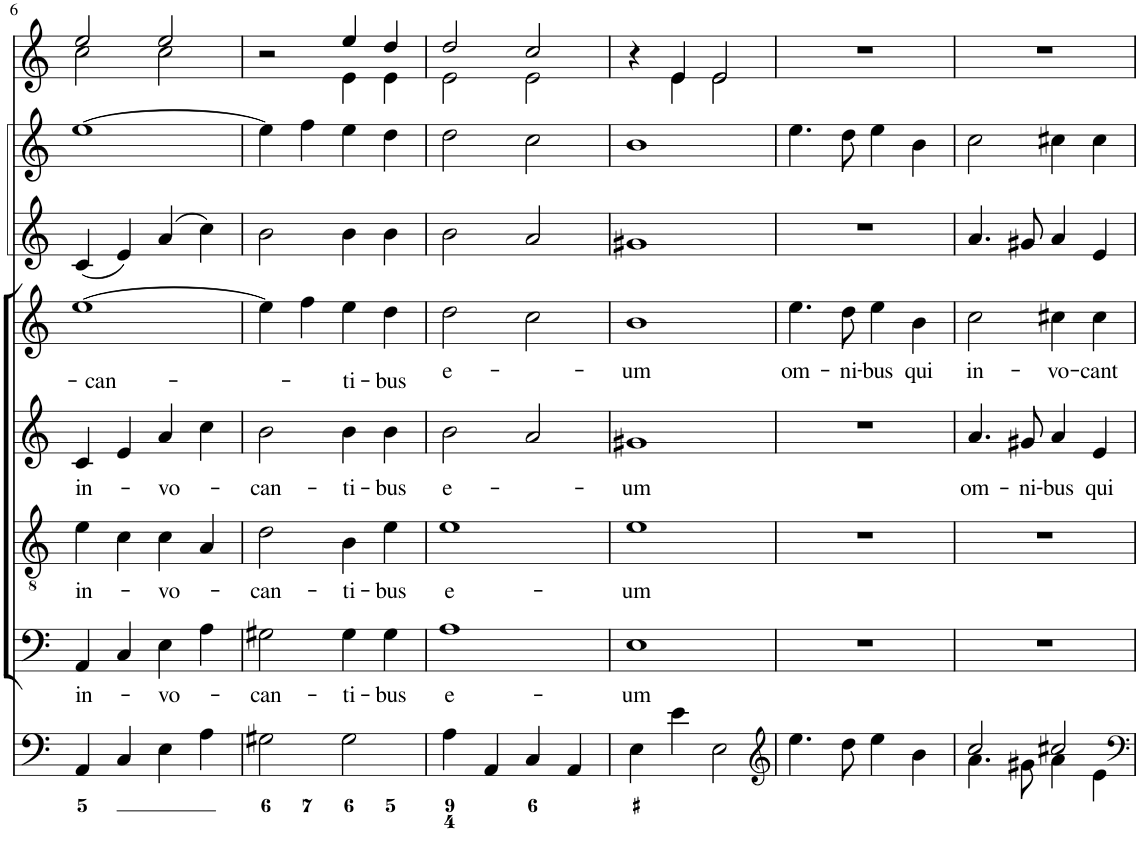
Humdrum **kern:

**kern	**kern	**text	**kern	**text	**kern	**text	**kern	**text	**kern	**kern	**kern
*part8	*part7	*part7	*part6	*part6	*part5	*part5	*part4	*part4	*part3	*part2	*part1
*staff8	*staff7	*staff7	*staff6	*staff6	*staff5	*staff5	*staff4	*staff4	*staff3	*staff2	*staff1
*I"Organ	*I"Voice	*	*I"Tenor	*	*I"Alto	*	*I"Voice	*	*I"Violino 2	*I"Violino 1	*I"Clarini  in C
*	*	*	*	*	*	*	*	*	*I'Vln	*I'Vln	*
!!LO:PB:g=z
*clefF4	*clefF4	*	*clefGv2	*	*clefG2	*	*clefG2	*	*clefG2	*clefG2	*clefG2
*k[]	*k[]	*	*k[]	*	*k[]	*	*k[]	*	*k[]	*k[]	*k[]
*M2/2	*M2/2	*	*M2/2	*	*M2/2	*	*M2/2	*	*M2/2	*M2/2	*M2/2
*met(c|)	*met(c|)	*	*met(c|)	*	*met(c|)	*	*met(c|)	*	*met(c|)	*met(c|)	*met(c|)
=6	=6	=6	=6	=6	=6	=6	=6	=6	=6	=6	=6
!	!	!LO:LY:b	!	!LO:LY:b	!	!LO:LY:b	!	!LO:LY:b	!	!	!
*	*	*	*	*	*	*	*	*	*	*	*^
4AA/	4AA/	in-	4e\	in-	4c/	in-	[1ee	-can-	(4c/	[1ee	2ee/	2cc\
4C/	4C/	.	4c\	.	4e/	.	.	.	4e/)	.	.	.
!	!	!LO:LY:b	!	!LO:LY:b	!	!LO:LY:b	!	!	!	!	!	!
4E\	4E\	-vo-	4c\	-vo-	4a/	-vo-	.	.	(4a/	.	2ee/	2cc\
4A\	4A\	.	4A/	.	4cc\	.	.	.	4cc\)	.	.	.
=7	=7	=7	=7	=7	=7	=7	=7	=7	=7	=7	=7	=7
!	!	!LO:LY:b	!	!LO:LY:b	!	!LO:LY:b	!	!	!	!	!	!
2G#X\	2G#X\	-can-	2d\	-can-	2b\	-can-	4ee\]	.	2b\	4ee\]	2r	2ryy
.	.	.	.	.	.	.	4ff\	.	.	4ff\	.	.
!	!	!LO:LY:b	!	!LO:LY:b	!	!LO:LY:b	!	!LO:LY:b	!	!	!	!
2G#\	4G#\	-ti-	4B\	-ti-	4b\	-ti-	4ee\	-ti-	4b\	4ee\	4ee/	4e\
!	!	!LO:LY:b	!	!LO:LY:b	!	!LO:LY:b	!	!LO:LY:b	!	!	!	!
.	4G#\	-bus	4e\	-bus	4b\	-bus	4dd\	-bus	4b\	4dd\	4dd/	4e\
=8	=8	=8	=8	=8	=8	=8	=8	=8	=8	=8	=8	=8
!	!	!LO:LY:b	!	!LO:LY:b	!	!LO:LY:b	!	!LO:LY:b	!	!	!	!
4A\	1A	e-	1e	e-	2b\	e-	2dd\	e-	2b\	2dd\	2dd/	2e\
4AA/	.	.	.	.	.	.	.	.	.	.	.	.
4C/	.	.	.	.	2a/	.	2cc\	.	2a/	2cc\	2cc/	2e\
4AA/	.	.	.	.	.	.	.	.	.	.	.	.
=9	=9	=9	=9	=9	=9	=9	=9	=9	=9	=9	=9	=9
!	!	!LO:LY:b	!	!LO:LY:b	!	!LO:LY:b	!	!LO:LY:b	!	!	!	!
4E\	1E	-um	1e	-um	1g#X	-um	1b	-um	1g#X	1b	4r	4ryy
4e\	.	.	.	.	.	.	.	.	.	.	4e/	4e\
2E\	.	.	.	.	.	.	.	.	.	.	2e/	2e\
*	*	*	*	*	*	*	*	*	*	*	*v	*v
=10	=10	=10	=10	=10	=10	=10	=10	=10	=10	=10	=10
*clefG2	*	*	*	*	*	*	*	*	*	*	*
*	*	*	*	*	*	*	*	*	*	*	*^
!	!	!	!	!	!	!	!	!LO:LY:b	!	!	!	!
*	*	*	*	*	*	*	*	*	*	*	*v	*v
4.ee\	1r	.	1r	.	1r	.	4.ee\	om-	1r	4.ee\	1r
!	!	!	!	!	!	!	!	!LO:LY:b	!	!	!
8dd\	.	.	.	.	.	.	8dd\	-ni-	.	8dd\	.
!	!	!	!	!	!	!	!	!LO:LY:b	!	!	!
4ee\	.	.	.	.	.	.	4ee\	-bus	.	4ee\	.
!	!	!	!	!	!	!	!	!LO:LY:b	!	!	!
4b\	.	.	.	.	.	.	4b\	qui	.	4b\	.
=11	=11	=11	=11	=11	=11	=11	=11	=11	=11	=11	=11
*^	*	*	*	*	*	*	*	*	*	*	*
!	!	!	!	!	!	!	!LO:LY:b	!	!LO:LY:b	!	!	!
2cc/	4.a\	1r	.	1r	.	4.a/	om-	2cc\	in-	4.a/	2cc\	1r
!	!	!	!	!	!	!	!LO:LY:b	!	!	!	!	!
.	8g#X\	.	.	.	.	8g#X/	-ni-	.	.	8g#X/	.	.
!	!	!	!	!	!	!	!LO:LY:b	!	!LO:LY:b	!	!	!
2cc#X/	4a\	.	.	.	.	4a/	-bus	4cc#X\	-vo-	4a/	4cc#X\	.
!	!	!	!	!	!	!	!LO:LY:b	!	!LO:LY:b	!	!	!
.	4e\	.	.	.	.	4e/	qui	4cc#\	-cant	4e/	4cc#\	.
*v	*v	*	*	*	*	*	*	*	*	*	*	*
=	=	=	=	=	=	=	=	=	=	=	=
*-	*-	*-	*-	*-	*-	*-	*-	*-	*-	*-	*-
